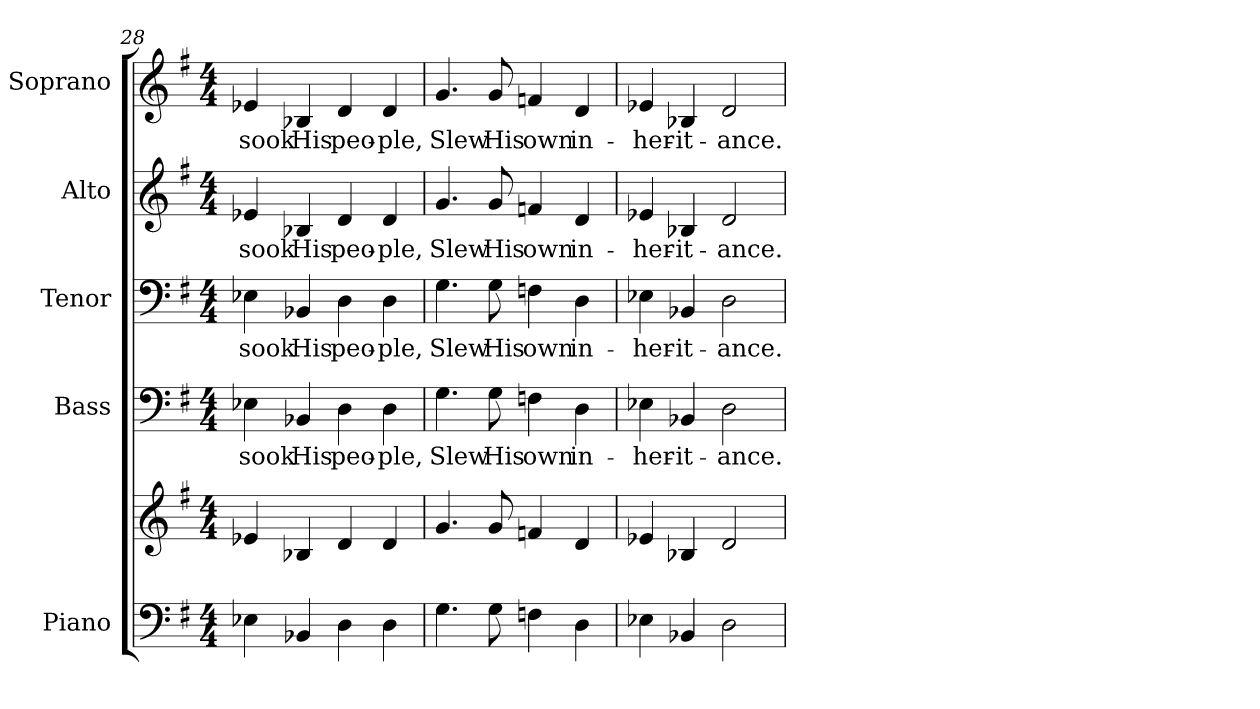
**kern	**kern	**kern	**text	**kern	**text	**kern	**text	**kern	**text
*part5	*part5	*part4	*part4	*part3	*part3	*part2	*part2	*part1	*part1
*staff6	*staff5	*staff4	*staff4	*staff3	*staff3	*staff2	*staff2	*staff1	*staff1
*I"Piano	*	*I"Bass	*	*I"Tenor	*	*I"Alto	*	*I"Soprano	*
*I'Pno.	*	*I'B.	*	*I'T.	*	*I'A.	*	*I'S.	*
!!LO:PB:g=z
*clefF4	*clefG2	*clefF4	*	*clefF4	*	*clefG2	*	*clefG2	*
*k[f#]	*k[f#]	*k[f#]	*	*k[f#]	*	*k[f#]	*	*k[f#]	*
*G:	*G:	*G:	*	*G:	*	*G:	*	*G:	*
*M4/4	*M4/4	*M4/4	*	*M4/4	*	*M4/4	*	*M4/4	*
=28	=28	=28	=28	=28	=28	=28	=28	=28	=28
!	!	!	!LO:LY:b:color=#000000	!	!	!	!	!	!
!	!	!	!	!	!LO:LY:b:color=#000000	!	!	!	!
!	!	!	!	!	!	!	!LO:LY:b:color=#000000	!	!
!	!	!	!	!	!	!	!	!	!LO:LY:b:color=#000000
4E-Xi\	4e-Xi/	4E-Xi\	-sook	4E-Xi\	-sook	4e-Xi/	-sook	4e-Xi/	-sook
!	!	!	!LO:LY:b:color=#000000	!	!	!	!	!	!
!	!	!	!	!	!LO:LY:b:color=#000000	!	!	!	!
!	!	!	!	!	!	!	!LO:LY:b:color=#000000	!	!
!	!	!	!	!	!	!	!	!	!LO:LY:b:color=#000000
4BB-Xi/	4B-Xi/	4BB-Xi/	His	4BB-Xi/	His	4B-Xi/	His	4B-Xi/	His
!	!	!	!LO:LY:b:color=#000000	!	!	!	!	!	!
!	!	!	!	!	!LO:LY:b:color=#000000	!	!	!	!
!	!	!	!	!	!	!	!LO:LY:b:color=#000000	!	!
!	!	!	!	!	!	!	!	!	!LO:LY:b:color=#000000
4Di\	4di/	4Di\	peo-	4Di\	peo-	4di/	peo-	4di/	peo-
!	!	!	!LO:LY:b:color=#000000	!	!	!	!	!	!
!	!	!	!	!	!LO:LY:b:color=#000000	!	!	!	!
!	!	!	!	!	!	!	!LO:LY:b:color=#000000	!	!
!	!	!	!	!	!	!	!	!	!LO:LY:b:color=#000000
4Di\	4di/	4Di\	-ple,	4Di\	-ple,	4di/	-ple,	4di/	-ple,
=29	=29	=29	=29	=29	=29	=29	=29	=29	=29
!	!	!	!LO:LY:b:color=#000000	!	!	!	!	!	!
!	!	!	!	!	!LO:LY:b:color=#000000	!	!	!	!
!	!	!	!	!	!	!	!LO:LY:b:color=#000000	!	!
!	!	!	!	!	!	!	!	!	!LO:LY:b:color=#000000
4.Gi\	4.gi/	4.Gi\	Slew	4.Gi\	Slew	4.gi/	Slew	4.gi/	Slew
!	!	!	!LO:LY:b:color=#000000	!	!	!	!	!	!
!	!	!	!	!	!LO:LY:b:color=#000000	!	!	!	!
!	!	!	!	!	!	!	!LO:LY:b:color=#000000	!	!
!	!	!	!	!	!	!	!	!	!LO:LY:b:color=#000000
8Gi\	8gi/	8Gi\	His	8Gi\	His	8gi/	His	8gi/	His
!	!	!	!LO:LY:b:color=#000000	!	!	!	!	!	!
!	!	!	!	!	!LO:LY:b:color=#000000	!	!	!	!
!	!	!	!	!	!	!	!LO:LY:b:color=#000000	!	!
!	!	!	!	!	!	!	!	!	!LO:LY:b:color=#000000
4Fni\	4fni/	4Fni\	own	4Fni\	own	4fni/	own	4fni/	own
!	!	!	!LO:LY:b:color=#000000	!	!	!	!	!	!
!	!	!	!	!	!LO:LY:b:color=#000000	!	!	!	!
!	!	!	!	!	!	!	!LO:LY:b:color=#000000	!	!
!	!	!	!	!	!	!	!	!	!LO:LY:b:color=#000000
4Di\	4di/	4Di\	in-	4Di\	in-	4di/	in-	4di/	in-
=30	=30	=30	=30	=30	=30	=30	=30	=30	=30
!	!	!	!LO:LY:b:color=#000000	!	!	!	!	!	!
!	!	!	!	!	!LO:LY:b:color=#000000	!	!	!	!
!	!	!	!	!	!	!	!LO:LY:b:color=#000000	!	!
!	!	!	!	!	!	!	!	!	!LO:LY:b:color=#000000
4E-Xi\	4e-Xi/	4E-Xi\	-her-	4E-Xi\	-her-	4e-Xi/	-her-	4e-Xi/	-her-
!	!	!	!LO:LY:b:color=#000000	!	!	!	!	!	!
!	!	!	!	!	!LO:LY:b:color=#000000	!	!	!	!
!	!	!	!	!	!	!	!LO:LY:b:color=#000000	!	!
!	!	!	!	!	!	!	!	!	!LO:LY:b:color=#000000
4BB-Xi/	4B-Xi/	4BB-Xi/	-it-	4BB-Xi/	-it-	4B-Xi/	-it-	4B-Xi/	-it-
!	!	!	!LO:LY:b:color=#000000	!	!	!	!	!	!
!	!	!	!	!	!LO:LY:b:color=#000000	!	!	!	!
!	!	!	!	!	!	!	!LO:LY:b:color=#000000	!	!
!	!	!	!	!	!	!	!	!	!LO:LY:b:color=#000000
2Di\	2di/	2Di\	-ance.	2Di\	-ance.	2di/	-ance.	2di/	-ance.
=	=	=	=	=	=	=	=	=	=
*-	*-	*-	*-	*-	*-	*-	*-	*-	*-
